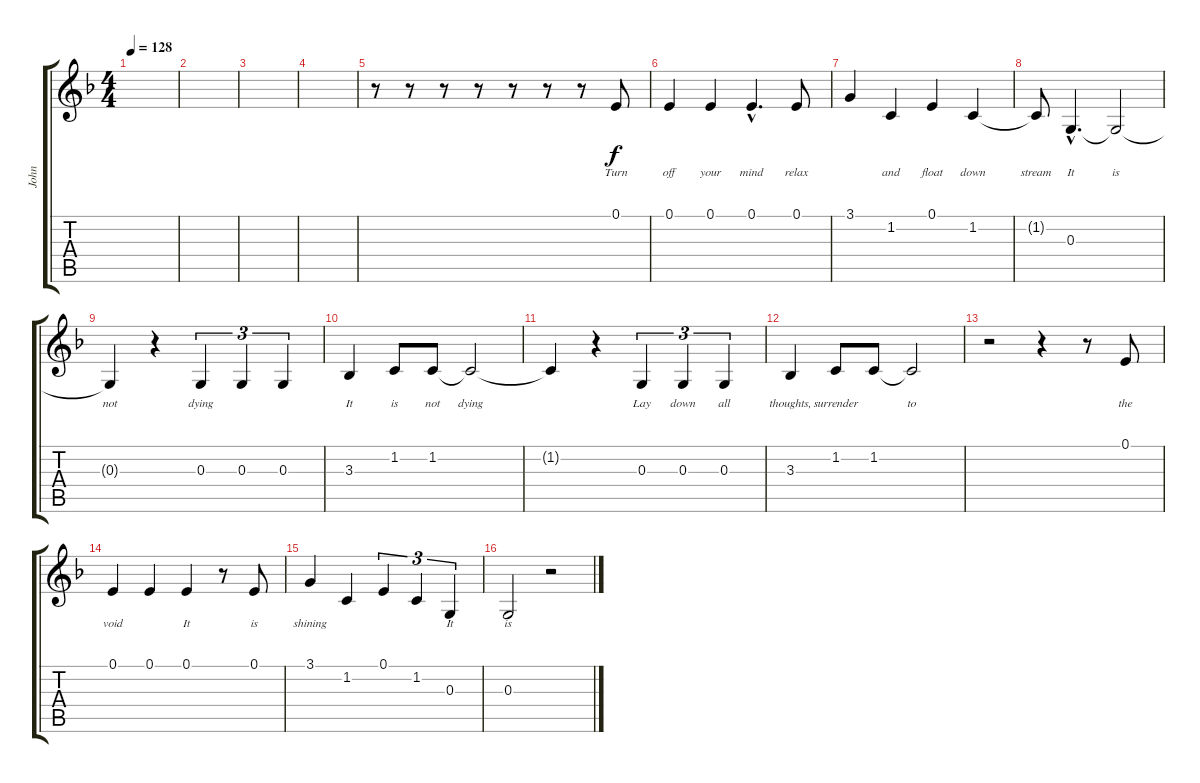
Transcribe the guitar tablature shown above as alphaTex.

\track ("John" "John") {instrument lead6voice}
\staff {score tabs}
\tuning (E4 B3 G3 D3 A2 E2) {hide}
\ts (4 4)
\tempo 128
\clef g2
\ks f
|
|
|
|
r.8 r.8 r.8 r.8 r.8 r.8 r.8 0.1.8{lyrics (0 "Turn") lyrics (1 "") lyrics (2 "") lyrics (3 "") lyrics (4 "")} |
0.1.4{lyrics (0 "off") lyrics (1 "") lyrics (2 "") lyrics (3 "") lyrics (4 "")} 0.1.4{lyrics (0 "your") lyrics (1 "") lyrics (2 "") lyrics (3 "") lyrics (4 "")} 0.1{hac}.4{d lyrics (0 "mind") lyrics (1 "") lyrics (2 "") lyrics (3 "") lyrics (4 "")} 0.1.8{lyrics (0 "relax") lyrics (1 "") lyrics (2 "") lyrics (3 "") lyrics (4 "")} |
3.1.4{lyrics (0 "") lyrics (1 "") lyrics (2 "") lyrics (3 "") lyrics (4 "")} 1.2.4{lyrics (0 "and") lyrics (1 "") lyrics (2 "") lyrics (3 "") lyrics (4 "")} 0.1.4{lyrics (0 "float") lyrics (1 "") lyrics (2 "") lyrics (3 "") lyrics (4 "")} 1.2.4{lyrics (0 "down") lyrics (1 "") lyrics (2 "") lyrics (3 "") lyrics (4 "")} |
1.2{t}.8{lyrics (0 "stream") lyrics (1 "") lyrics (2 "") lyrics (3 "") lyrics (4 "")} 0.3{hac}.4{d lyrics (0 "It") lyrics (1 "") lyrics (2 "") lyrics (3 "") lyrics (4 "")} 0.3{t}.2{lyrics (0 "is") lyrics (1 "") lyrics (2 "") lyrics (3 "") lyrics (4 "")} |
0.3{t}.4{lyrics (0 "not") lyrics (1 "") lyrics (2 "") lyrics (3 "") lyrics (4 "")} r.4 0.3.4{tu (3 2) lyrics (0 "dying") lyrics (1 "") lyrics (2 "") lyrics (3 "") lyrics (4 "")} 0.3.4{tu (3 2) lyrics (0 "") lyrics (1 "") lyrics (2 "") lyrics (3 "") lyrics (4 "")} 0.3.4{tu (3 2) lyrics (0 "") lyrics (1 "") lyrics (2 "") lyrics (3 "") lyrics (4 "")} |
3.3.4{lyrics (0 "It") lyrics (1 "") lyrics (2 "") lyrics (3 "") lyrics (4 "")} 1.2.8{lyrics (0 "is") lyrics (1 "") lyrics (2 "") lyrics (3 "") lyrics (4 "")} 1.2.8{lyrics (0 "not") lyrics (1 "") lyrics (2 "") lyrics (3 "") lyrics (4 "")} 1.2{t}.2{lyrics (0 "dying") lyrics (1 "") lyrics (2 "") lyrics (3 "") lyrics (4 "")} |
1.2{t}.4{lyrics (0 "") lyrics (1 "") lyrics (2 "") lyrics (3 "") lyrics (4 "")} r.4 0.3.4{tu (3 2) lyrics (0 "Lay") lyrics (1 "") lyrics (2 "") lyrics (3 "") lyrics (4 "")} 0.3.4{tu (3 2) lyrics (0 "down") lyrics (1 "") lyrics (2 "") lyrics (3 "") lyrics (4 "")} 0.3.4{tu (3 2) lyrics (0 "all") lyrics (1 "") lyrics (2 "") lyrics (3 "") lyrics (4 "")} |
3.3.4{lyrics (0 "thoughts,") lyrics (1 "") lyrics (2 "") lyrics (3 "") lyrics (4 "")} 1.2.8{lyrics (0 "surrender") lyrics (1 "") lyrics (2 "") lyrics (3 "") lyrics (4 "")} 1.2.8{lyrics (0 "") lyrics (1 "") lyrics (2 "") lyrics (3 "") lyrics (4 "")} 1.2{t}.2{lyrics (0 "to") lyrics (1 "") lyrics (2 "") lyrics (3 "") lyrics (4 "")} |
r.2 r.4 r.8 0.1.8{lyrics (0 "the") lyrics (1 "") lyrics (2 "") lyrics (3 "") lyrics (4 "")} |
0.1.4{lyrics (0 "void") lyrics (1 "") lyrics (2 "") lyrics (3 "") lyrics (4 "")} 0.1.4{lyrics (0 "") lyrics (1 "") lyrics (2 "") lyrics (3 "") lyrics (4 "")} 0.1.4{lyrics (0 "It") lyrics (1 "") lyrics (2 "") lyrics (3 "") lyrics (4 "")} r.8 0.1.8{lyrics (0 "is") lyrics (1 "") lyrics (2 "") lyrics (3 "") lyrics (4 "")} |
3.1.4{lyrics (0 "shining") lyrics (1 "") lyrics (2 "") lyrics (3 "") lyrics (4 "")} 1.2.4{lyrics (0 "") lyrics (1 "") lyrics (2 "") lyrics (3 "") lyrics (4 "")} 0.1.4{tu (3 2) lyrics (0 "") lyrics (1 "") lyrics (2 "") lyrics (3 "") lyrics (4 "")} 1.2.4{tu (3 2) lyrics (0 "") lyrics (1 "") lyrics (2 "") lyrics (3 "") lyrics (4 "")} 0.3.4{tu (3 2) lyrics (0 "It") lyrics (1 "") lyrics (2 "") lyrics (3 "") lyrics (4 "")} |
0.3.2{lyrics (0 "is") lyrics (1 "") lyrics (2 "") lyrics (3 "") lyrics (4 "")} r.2
